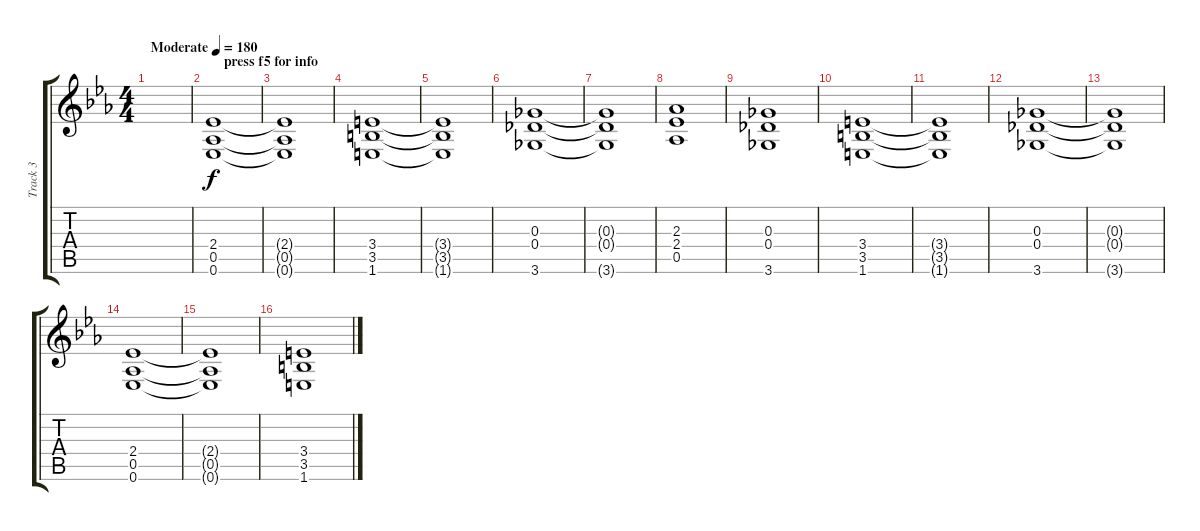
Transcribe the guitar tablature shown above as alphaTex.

\track ("Track 3" "Track 3") {instrument distortionguitar}
\staff {score tabs}
\tuning (Eb4 Bb3 Gb3 Db3 Ab2 Eb2) {hide}
\ts (4 4)
\section ("" "                     press f5 for info")
\tempo (180 "Moderate")
\clef g2
\ks cminor
|
(2.4 0.5 0.6).1 |
(2.4{t} 0.5{t} 0.6{t}).1 |
(3.4 3.5 1.6).1 |
(3.4{t} 3.5{t} 1.6{t}).1 |
(0.3 0.4 3.6).1 |
(0.3{t} 0.4{t} 3.6{t}).1 |
(2.3 2.4 0.5).1 |
(0.3 0.4 3.6).1 |
(3.4 3.5 1.6).1 |
(3.4{t} 3.5{t} 1.6{t}).1 |
(0.3 0.4 3.6).1 |
(0.3{t} 0.4{t} 3.6{t}).1 |
(2.4 0.5 0.6).1 |
(2.4{t} 0.5{t} 0.6{t}).1 |
(3.4 3.5 1.6).1
